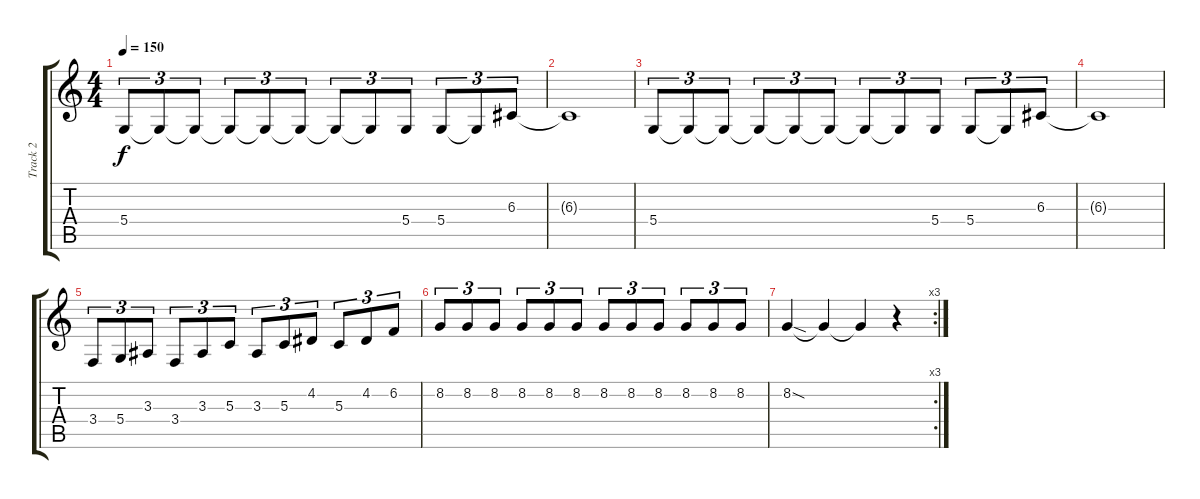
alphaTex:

\track ("Track 2" "Track 2") {instrument lead5charang}
\staff {score tabs}
\tuning (E4 B3 G3 D3 A2 E2) {hide}
\ts (4 4)
\tempo 150
\clef g2
\ks c
5.4.8{tu (3 2) dy f} 5.4{t}.8{tu (3 2)} 5.4{t}.8{tu (3 2)} 5.4{t}.8{tu (3 2)} 5.4{t}.8{tu (3 2)} 5.4{t}.8{tu (3 2)} 5.4{t}.8{tu (3 2)} 5.4{t}.8{tu (3 2)} 5.4.8{tu (3 2)} 5.4.8{tu (3 2)} 5.4{t}.8{tu (3 2)} 6.3.8{tu (3 2)} |
6.3{t}.1 |
5.4.8{tu (3 2)} 5.4{t}.8{tu (3 2)} 5.4{t}.8{tu (3 2)} 5.4{t}.8{tu (3 2)} 5.4{t}.8{tu (3 2)} 5.4{t}.8{tu (3 2)} 5.4{t}.8{tu (3 2)} 5.4{t}.8{tu (3 2)} 5.4.8{tu (3 2)} 5.4.8{tu (3 2)} 5.4{t}.8{tu (3 2)} 6.3.8{tu (3 2)} |
6.3{t}.1 |
3.4.8{tu (3 2)} 5.4.8{tu (3 2)} 3.3.8{tu (3 2)} 3.4.8{tu (3 2)} 3.3.8{tu (3 2)} 5.3.8{tu (3 2)} 3.3.8{tu (3 2)} 5.3.8{tu (3 2)} 4.2.8{tu (3 2)} 5.3.8{tu (3 2)} 4.2.8{tu (3 2)} 6.2.8{tu (3 2)} |
8.2.8{tu (3 2)} 8.2.8{tu (3 2)} 8.2.8{tu (3 2)} 8.2.8{tu (3 2)} 8.2.8{tu (3 2)} 8.2.8{tu (3 2)} 8.2.8{tu (3 2)} 8.2.8{tu (3 2)} 8.2.8{tu (3 2)} 8.2.8{tu (3 2)} 8.2.8{tu (3 2)} 8.2.8{tu (3 2)} |
\rc 3
8.2{sod}.4 8.2{t}.4 8.2{t}.4 r.4
